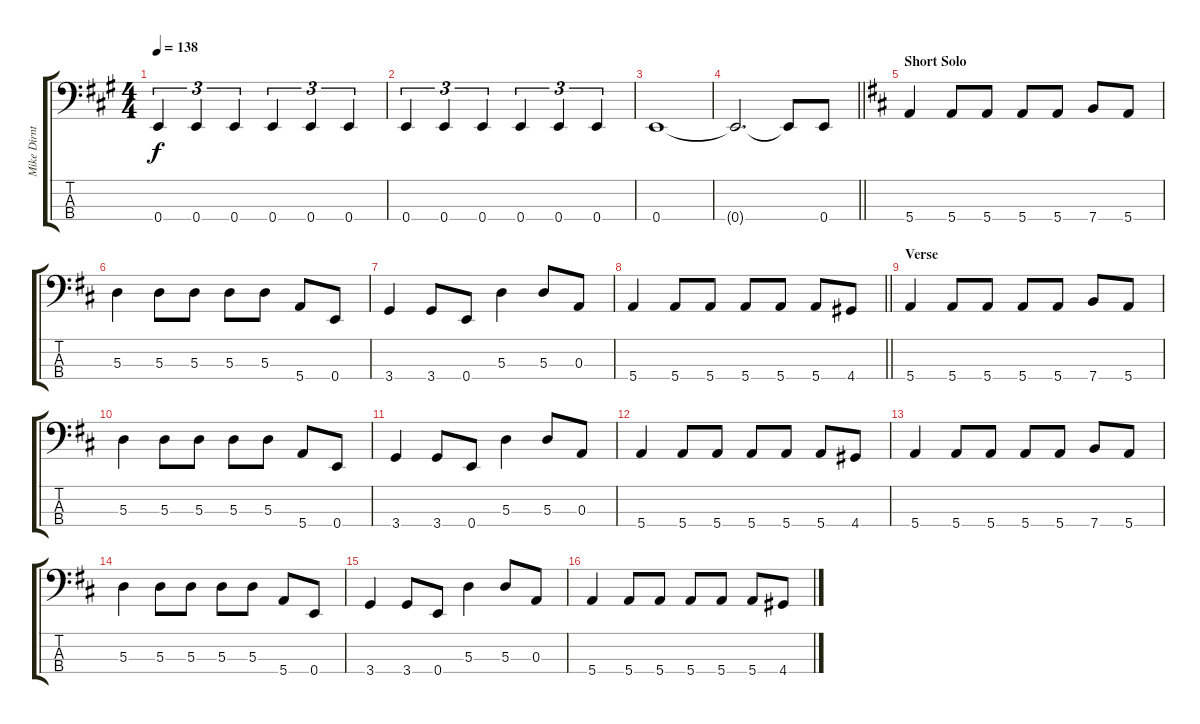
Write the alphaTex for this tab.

\track ("Mike Dirnt" "Mike Dirnt") {instrument electricbasspick}
\staff {score tabs}
\tuning (G2 D2 A1 E1) {hide}
\ts (4 4)
\tempo 138
\clef f4
\ks a
0.4.4{tu (3 2) dy f} 0.4.4{tu (3 2)} 0.4.4{tu (3 2)} 0.4.4{tu (3 2)} 0.4.4{tu (3 2)} 0.4.4{tu (3 2)} |
0.4.4{tu (3 2)} 0.4.4{tu (3 2)} 0.4.4{tu (3 2)} 0.4.4{tu (3 2)} 0.4.4{tu (3 2)} 0.4.4{tu (3 2)} |
0.4.1 |
\barLineRight lightlight
0.4{t}.2{d} 0.4{t}.8 0.4.8 |
\section ("" "Short Solo")
\ks d
5.4.4 5.4.8 5.4.8 5.4.8 5.4.8 7.4.8 5.4.8 |
5.3.4 5.3.8 5.3.8 5.3.8 5.3.8 5.4.8 0.4.8 |
3.4.4 3.4.8 0.4.8 5.3.4 5.3.8 0.3.8 |
\barLineRight lightlight
5.4.4 5.4.8 5.4.8 5.4.8 5.4.8 5.4.8 4.4.8 |
\section ("" "Verse")
5.4.4 5.4.8 5.4.8 5.4.8 5.4.8 7.4.8 5.4.8 |
5.3.4 5.3.8 5.3.8 5.3.8 5.3.8 5.4.8 0.4.8 |
3.4.4 3.4.8 0.4.8 5.3.4 5.3.8 0.3.8 |
5.4.4 5.4.8 5.4.8 5.4.8 5.4.8 5.4.8 4.4.8 |
5.4.4 5.4.8 5.4.8 5.4.8 5.4.8 7.4.8 5.4.8 |
5.3.4 5.3.8 5.3.8 5.3.8 5.3.8 5.4.8 0.4.8 |
3.4.4 3.4.8 0.4.8 5.3.4 5.3.8 0.3.8 |
5.4.4 5.4.8 5.4.8 5.4.8 5.4.8 5.4.8 4.4.8
